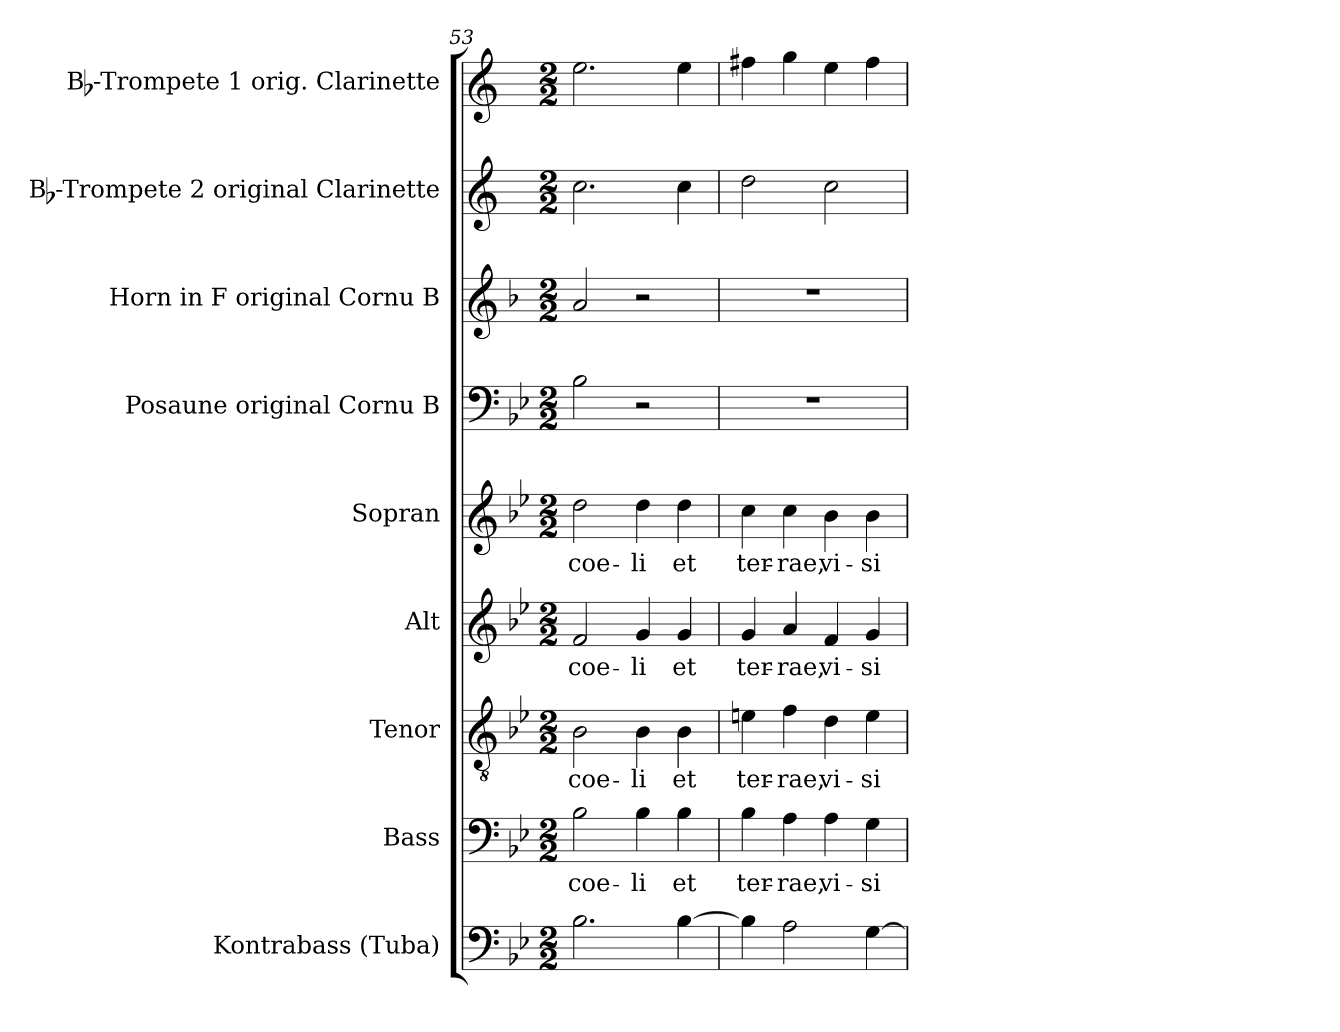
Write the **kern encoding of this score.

**kern	**kern	**text	**kern	**text	**kern	**text	**kern	**text	**kern	**kern	**kern	**kern
*part9	*part8	*part8	*part7	*part7	*part6	*part6	*part5	*part5	*part4	*part3	*part2	*part1
*staff9	*staff8	*staff8	*staff7	*staff7	*staff6	*staff6	*staff5	*staff5	*staff4	*staff3	*staff2	*staff1
*I"Kontrabass (Tuba)	*I"Bass	*	*I"Tenor	*	*I"Alt	*	*I"Sopran	*	*I"Posaune original Cornu B	*I"Horn in F original Cornu B	*I"Bb-Trompete 2 original Clarinette	*I"Bb-Trompete 1 orig. Clarinette
*I'Kb.	*I'B.	*	*I'T.	*	*I'A.	*	*I'S.	*	*I'Pos.	*I'Hrn.	*I'Bb Trp. 2	*I'Bb Trp. 1
*clefF4	*clefF4	*	*clefGv2	*	*clefG2	*	*clefG2	*	*clefF4	*clefG2	*clefG2	*clefG2
*ITrd7c12	*	*	*	*	*	*	*	*	*	*ITrd4c7	*ITrd1c2	*ITrd1c2
*k[b-e-]	*k[b-e-]	*	*k[b-e-]	*	*k[b-e-]	*	*k[b-e-]	*	*k[b-e-]	*k[b-e-]	*k[b-e-]	*k[b-e-]
*B-:	*B-:	*	*B-:	*	*B-:	*	*B-:	*	*B-:	*B-:	*B-:	*B-:
*M2/2	*M2/2	*	*M2/2	*	*M2/2	*	*M2/2	*	*M2/2	*M2/2	*M2/2	*M2/2
=53	=53	=53	=53	=53	=53	=53	=53	=53	=53	=53	=53	=53
!	!	!LO:LY:b	!	!LO:LY:b	!	!LO:LY:b	!	!LO:LY:b	!	!	!	!
2.BB-\	2B-\	coe-	2B-\	coe-	2f/	coe-	2dd\	coe-	2B-\	2d/	2.b-\	2.dd\
!	!	!LO:LY:b	!	!LO:LY:b	!	!LO:LY:b	!	!LO:LY:b	!	!	!	!
.	4B-\	-li	4B-\	-li	4g/	-li	4dd\	-li	2r	2r	.	.
!	!	!LO:LY:b	!	!LO:LY:b	!	!LO:LY:b	!	!LO:LY:b	!	!	!	!
[4BB-\	4B-\	et	4B-\	et	4g/	et	4dd\	et	.	.	4b-\	4dd\
=54	=54	=54	=54	=54	=54	=54	=54	=54	=54	=54	=54	=54
!	!	!LO:LY:b	!	!LO:LY:b	!	!LO:LY:b	!	!LO:LY:b	!	!	!	!
4BB-\]	4B-\	ter-	4en\	ter-	4g/	ter-	4cc\	ter-	1r	1r	2cc\	4een\
!	!	!LO:LY:b	!	!LO:LY:b	!	!LO:LY:b	!	!LO:LY:b	!	!	!	!
2AA\	4A\	-rae,	4f\	-rae,	4a/	-rae,	4cc\	-rae,	.	.	.	4ff\
!	!	!LO:LY:b	!	!LO:LY:b	!	!LO:LY:b	!	!LO:LY:b	!	!	!	!
.	4A\	vi-	4d\	vi-	4f/	vi-	4b-\	vi-	.	.	2b-\	4dd\
!	!	!LO:LY:b	!	!LO:LY:b	!	!LO:LY:b	!	!LO:LY:b	!	!	!	!
[4GG\	4G\	-si-	4e\	-si-	4g/	-si-	4b-\	-si-	.	.	.	4ee\
=	=	=	=	=	=	=	=	=	=	=	=	=
*-	*-	*-	*-	*-	*-	*-	*-	*-	*-	*-	*-	*-
